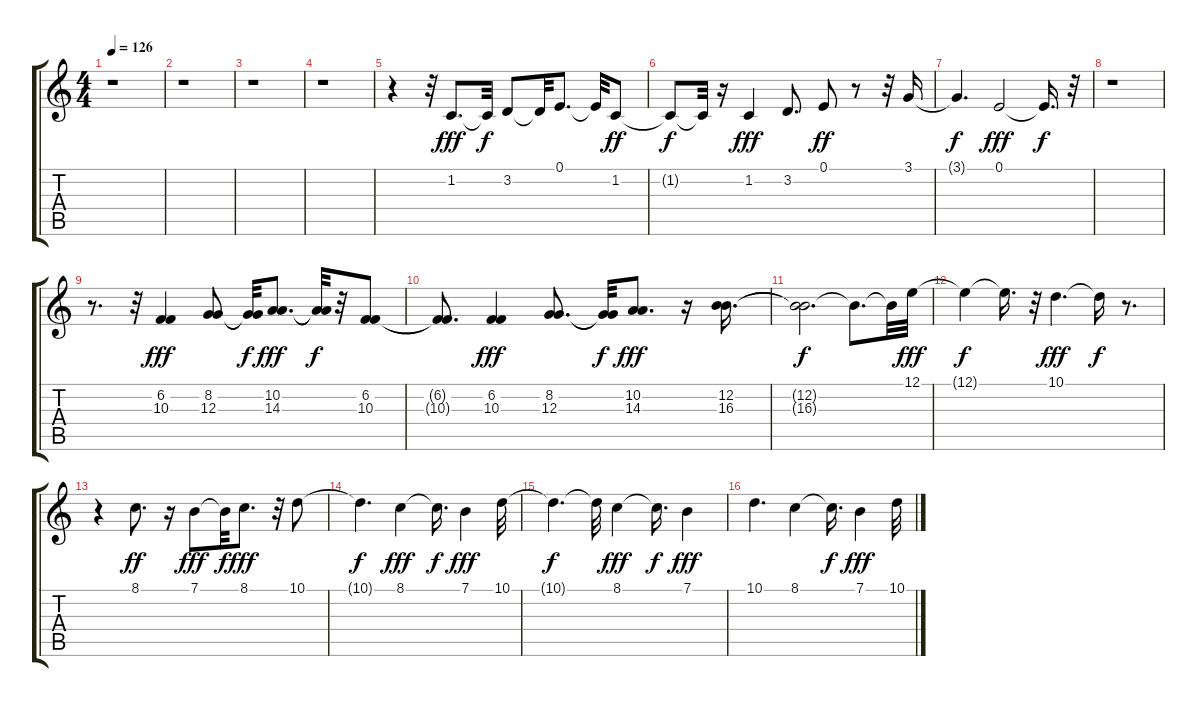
\track "" {instrument acousticgrandpiano}
\staff {score tabs}
\tuning (E4 B3 G3 D3 A2 E2) {hide}
\ts (4 4)
\tempo 126
\clef g2
\ks c
r.1{dy f} |
r.1 |
r.1 |
r.1 |
r.4 r.32 1.2.8{d dy fff} 1.2{t}.32{dy f} 3.2.8 3.2{t}.32 0.1.8{d} 0.1{t}.32 1.2.8{dy ff} |
1.2{t}.8{dy f} 1.2{t}.32 r.16 1.2.4{dy fff} 3.2.8{d} 0.1.8{dy ff} r.8 r.32 3.1.16 |
3.1{t}.4{d dy f} 0.1.2{dy fff} 0.1{t}.16{d dy f} r.32 |
r.1 |
r.8{d} r.32 (6.2 10.3).4{dy fff} (8.2 12.3).8 (8.2{t} 12.3{t}).32{dy f} (10.2 14.3).8{d dy fff} (10.2{t} 14.3{t}).32{dy f} r.32 (6.2 10.3).8 |
(6.2{t} 10.3{t}).8{d} (6.2 10.3).4{dy fff} (8.2 12.3).8{d} (8.2{t} 12.3{t}).32{dy f} (10.2 14.3).8{d dy fff} r.16 (12.2 16.3).16{d} |
(12.2{t} 16.3{t}).2{d dy f} 12.2{t}.8{d} 12.2{t}.32 12.1.32{dy fff} |
12.1{t}.4{dy f} 12.1{t}.16{d} r.32 10.1.4{d dy fff} 10.1{t}.16{dy f} r.8{d} |
r.4 8.1.8{d dy ff} r.16 7.1.8{dy fff} 7.1{t}.32{dy f} 8.1.8{d dy fff} r.32 10.1.8 |
10.1{t}.4{d dy f} 8.1.4{dy fff} 8.1{t}.16{d dy f} 7.1.4{dy fff} 10.1.32 |
10.1{t}.4{d dy f} 10.1{t}.32 8.1.4{dy fff} 8.1{t}.16{d dy f} 7.1.4{dy fff} |
10.1.4{d} 8.1.4 8.1{t}.16{d dy f} 7.1.4{dy fff} 10.1.32
